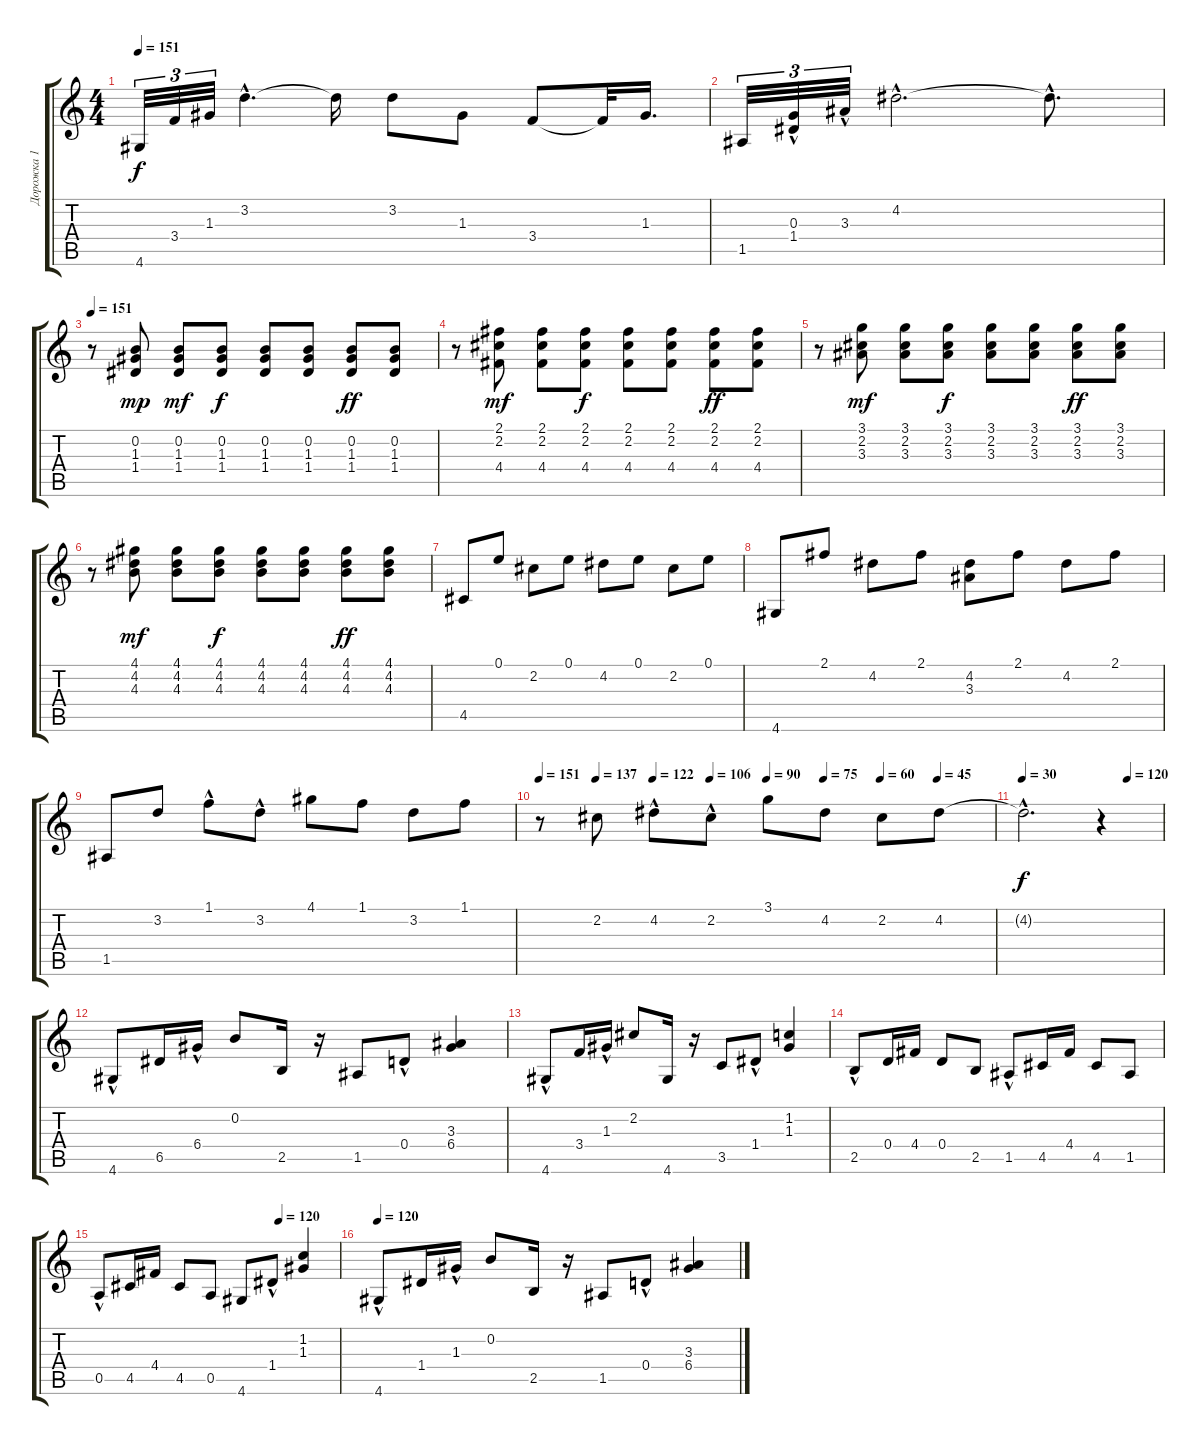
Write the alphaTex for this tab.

\track ("Дорожка 1" "Дорожка 1") {instrument acousticguitarnylon}
\staff {score tabs}
\tuning (E4 B3 G3 D3 A2 E2) {hide}
\ts (4 4)
\tempo 151
\clef g2
\ks c
4.6.32{tu (3 2) dy f} 3.4.32{tu (3 2)} 1.3.32{tu (3 2)} 3.2{hac}.4{d} 3.2{t}.16 3.2.8 1.3.8 3.4.8 3.4{t}.32 1.3.16{d} |
1.5.32{tu (3 2)} (0.3{hac} 1.4{hac}).32{tu (3 2)} 3.3{hac}.32{tu (3 2)} 4.2{hac}.2{d} 4.2{hac t}.8{d} |
\tempo 151
r.8 (0.2 1.3 1.4).8{dy mp} (0.2 1.3 1.4).8{dy mf} (0.2 1.3 1.4).8{dy f} (0.2 1.3 1.4).8 (0.2 1.3 1.4).8 (0.2 1.3 1.4).8{dy ff} (0.2 1.3 1.4).8 |
r.8 (2.1 2.2 4.4).8{dy mf} (2.1 2.2 4.4).8 (2.1 2.2 4.4).8{dy f} (2.1 2.2 4.4).8 (2.1 2.2 4.4).8 (2.1 2.2 4.4).8{dy ff} (2.1 2.2 4.4).8 |
r.8 (3.1 2.2 3.3).8{dy mf} (3.1 2.2 3.3).8 (3.1 2.2 3.3).8{dy f} (3.1 2.2 3.3).8 (3.1 2.2 3.3).8 (3.1 2.2 3.3).8{dy ff} (3.1 2.2 3.3).8 |
r.8 (4.1 4.2 4.3).8{dy mf} (4.1 4.2 4.3).8 (4.1 4.2 4.3).8{dy f} (4.1 4.2 4.3).8 (4.1 4.2 4.3).8 (4.1 4.2 4.3).8{dy ff} (4.1 4.2 4.3).8 |
4.5.8 0.1.8 2.2.8 0.1.8 4.2.8 0.1.8 2.2.8 0.1.8 |
4.6.8 2.1.8 4.2.8 2.1.8 (4.2 3.3).8 2.1.8 4.2.8 2.1.8 |
1.5.8 3.2.8 1.1{hac}.8 3.2{hac}.8 4.1.8 1.1.8 3.2.8 1.1.8 |
\tempo 151
\tempo (137 0.125)
\tempo (122 0.25)
\tempo (106 0.375)
\tempo (90 0.5)
\tempo (75 0.625)
\tempo (60 0.75)
\tempo (45 0.875)
r.8 2.2.8 4.2{hac}.8 2.2{hac}.8 3.1.8 4.2.8 2.2.8 4.2.8 |
\tempo 30
\tempo (120 0.75)
4.2{hac t}.2{d dy f} r.4 |
4.6{hac}.8 6.5.16 6.4{hac}.16 0.2.8 2.5.16 r.16 1.5.8 0.4{hac}.8 (3.3 6.4).4 |
4.6{hac}.8 3.4.16 1.3{hac}.16 2.2.8 4.6.16 r.16 3.5.8 1.4{hac}.8 (1.2 1.3).4 |
2.5{hac}.8 0.4.16 4.4.16 0.4.8 2.5.8 1.5{hac}.8 4.5.16 4.4.16 4.5.8 1.5.8 |
\tempo (120 0.75)
0.5{hac}.8 4.5.16 4.4.16 4.5.8 0.5.8 4.6.8 1.4{hac}.8 (1.2 1.3).4 |
\tempo 120
4.6{hac}.8 1.4.16 1.3{hac}.16 0.2.8 2.5.16 r.16 1.5.8 0.4{hac}.8 (3.3 6.4).4
